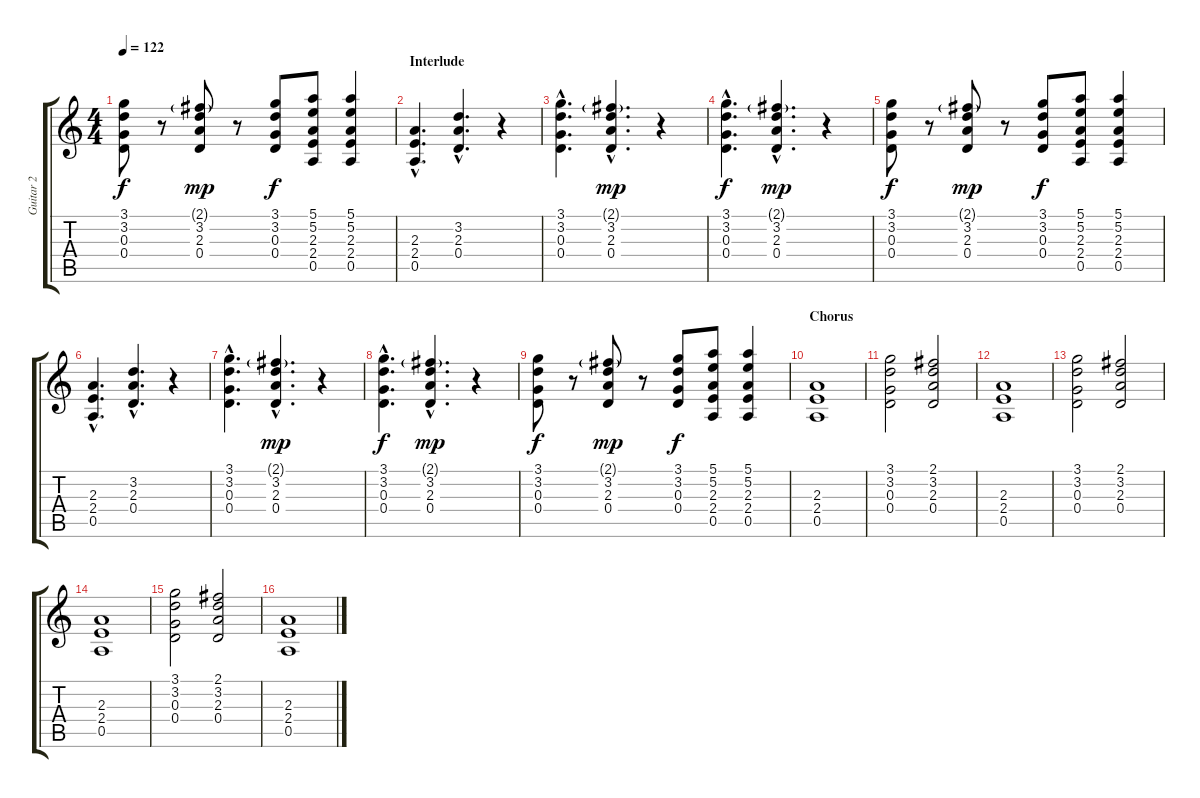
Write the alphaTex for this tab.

\track ("Guitar 2" "Guitar 2") {instrument distortionguitar}
\staff {score tabs}
\tuning (E4 B3 G3 D3 A2 E2) {hide}
\ts (4 4)
\tempo 122
\clef g2
\ks aminor
(3.1 3.2 0.3 0.4).8{dy f} r.8 (2.1{g} 3.2 2.3 0.4).8{dy mp} r.8 (3.1 3.2 0.3 0.4).8{dy f} (5.1 5.2 2.3 2.4 0.5).8 (5.1 5.2 2.3 2.4 0.5).4 |
\section ("" "Interlude")
(2.3{hac} 2.4{hac} 0.5{hac}).4{d} (3.2{hac} 2.3{hac} 0.4{hac}).4{d} r.4 |
(3.1{hac} 3.2{hac} 0.3{hac} 0.4{hac}).4{d} (2.1{g hac} 3.2{hac} 2.3{hac} 0.4{hac}).4{d dy mp} r.4 |
(3.1{hac} 3.2{hac} 0.3{hac} 0.4{hac}).4{d dy f} (2.1{g hac} 3.2{hac} 2.3{hac} 0.4{hac}).4{d dy mp} r.4 |
(3.1 3.2 0.3 0.4).8{dy f} r.8 (2.1{g} 3.2 2.3 0.4).8{dy mp} r.8 (3.1 3.2 0.3 0.4).8{dy f} (5.1 5.2 2.3 2.4 0.5).8 (5.1 5.2 2.3 2.4 0.5).4 |
(2.3{hac} 2.4{hac} 0.5{hac}).4{d} (3.2{hac} 2.3{hac} 0.4{hac}).4{d} r.4 |
(3.1{hac} 3.2{hac} 0.3{hac} 0.4{hac}).4{d} (2.1{g hac} 3.2{hac} 2.3{hac} 0.4{hac}).4{d dy mp} r.4 |
(3.1{hac} 3.2{hac} 0.3{hac} 0.4{hac}).4{d dy f} (2.1{g hac} 3.2{hac} 2.3{hac} 0.4{hac}).4{d dy mp} r.4 |
(3.1 3.2 0.3 0.4).8{dy f} r.8 (2.1{g} 3.2 2.3 0.4).8{dy mp} r.8 (3.1 3.2 0.3 0.4).8{dy f} (5.1 5.2 2.3 2.4 0.5).8 (5.1 5.2 2.3 2.4 0.5).4 |
\section ("" "Chorus")
(2.3 2.4 0.5).1 |
(3.1 3.2 0.3 0.4).2 (2.1 3.2 2.3 0.4).2 |
(2.3 2.4 0.5).1 |
(3.1 3.2 0.3 0.4).2 (2.1 3.2 2.3 0.4).2 |
(2.3 2.4 0.5).1 |
(3.1 3.2 0.3 0.4).2 (2.1 3.2 2.3 0.4).2 |
(2.3 2.4 0.5).1
